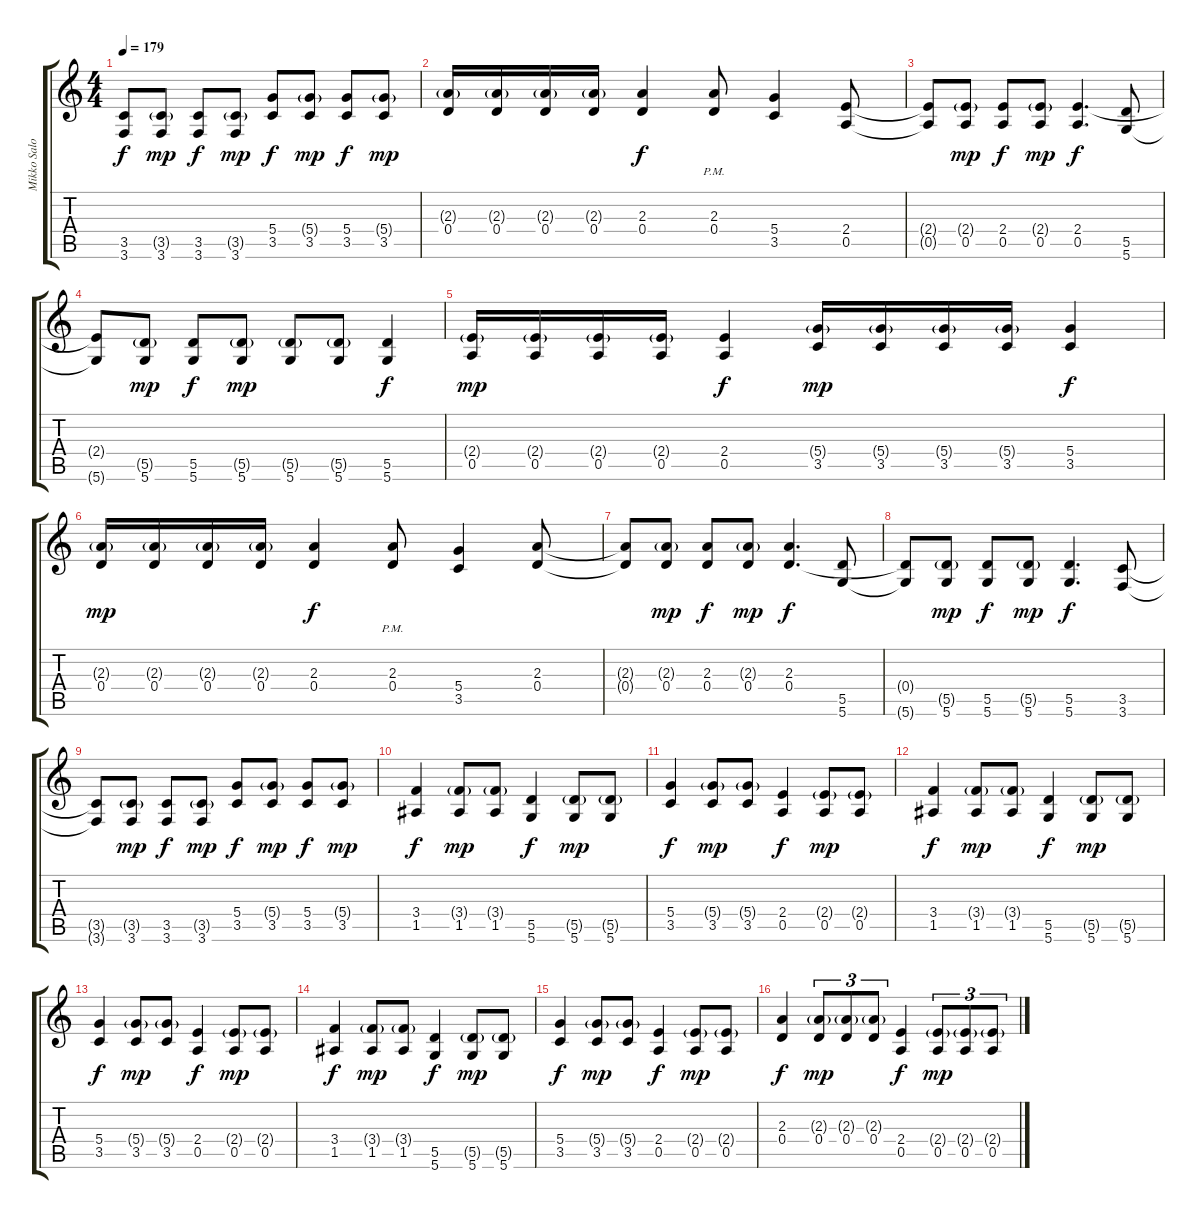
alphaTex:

\track ("Mikko Salovaara (Harmony Guitar)" "Mikko Salo") {instrument distortionguitar}
\staff {score tabs}
\tuning (E4 B3 G3 D3 A2 D2) {hide}
\ts (4 4)
\tempo 179
\clef g2
\ks c
(3.5{t} 3.6{t}).8{dy f} (3.5{g} 3.6).8{dy mp} (3.5 3.6).8{dy f} (3.5{g} 3.6).8{dy mp} (5.4 3.5).8{dy f} (5.4{g} 3.5).8{dy mp} (5.4 3.5).8{dy f} (5.4{g} 3.5).8{dy mp} |
(2.3{g} 0.4).16 (2.3{g} 0.4).16 (2.3{g} 0.4).16 (2.3{g} 0.4).16 (2.3 0.4).4{dy f} (2.3{pm} 0.4{pm}).8 (5.4 3.5).4 (2.4 0.5).8 |
(2.4{t} 0.5{t}).8 (2.4{g} 0.5).8{dy mp} (2.4 0.5).8{dy f} (2.4{g} 0.5).8{dy mp} (2.4 0.5).4{d dy f} (5.5 5.6).8 |
(2.4{t} 5.6{t}).8 (5.5{g} 5.6).8{dy mp} (5.5 5.6).8{dy f} (5.5{g} 5.6).8{dy mp} (5.5{g} 5.6).8 (5.5{g} 5.6).8 (5.5 5.6).4{dy f} |
(2.4{g} 0.5).16{dy mp} (2.4{g} 0.5).16 (2.4{g} 0.5).16 (2.4{g} 0.5).16 (2.4 0.5).4{dy f} (5.4{g} 3.5).16{dy mp} (5.4{g} 3.5).16 (5.4{g} 3.5).16 (5.4{g} 3.5).16 (5.4 3.5).4{dy f} |
(2.3{g} 0.4).16{dy mp} (2.3{g} 0.4).16 (2.3{g} 0.4).16 (2.3{g} 0.4).16 (2.3 0.4).4{dy f} (2.3{pm} 0.4{pm}).8 (5.4 3.5).4 (2.3 0.4).8 |
(2.3{t} 0.4{t}).8 (2.3{g} 0.4).8{dy mp} (2.3 0.4).8{dy f} (2.3{g} 0.4).8{dy mp} (2.3 0.4).4{d dy f} (5.5 5.6).8 |
(0.4{t} 5.6{t}).8 (5.5{g} 5.6).8{dy mp} (5.5 5.6).8{dy f} (5.5{g} 5.6).8{dy mp} (5.5 5.6).4{d dy f} (3.5 3.6).8 |
(3.5{t} 3.6{t}).8 (3.5{g} 3.6).8{dy mp} (3.5 3.6).8{dy f} (3.5{g} 3.6).8{dy mp} (5.4 3.5).8{dy f} (5.4{g} 3.5).8{dy mp} (5.4 3.5).8{dy f} (5.4{g} 3.5).8{dy mp} |
(3.4 1.5).4{dy f} (3.4{g} 1.5).8{dy mp} (3.4{g} 1.5).8 (5.5 5.6).4{dy f} (5.5{g} 5.6).8{dy mp} (5.5{g} 5.6).8 |
(5.4 3.5).4{dy f} (5.4{g} 3.5).8{dy mp} (5.4{g} 3.5).8 (2.4 0.5).4{dy f} (2.4{g} 0.5).8{dy mp} (2.4{g} 0.5).8 |
(3.4 1.5).4{dy f} (3.4{g} 1.5).8{dy mp} (3.4{g} 1.5).8 (5.5 5.6).4{dy f} (5.5{g} 5.6).8{dy mp} (5.5{g} 5.6).8 |
(5.4 3.5).4{dy f} (5.4{g} 3.5).8{dy mp} (5.4{g} 3.5).8 (2.4 0.5).4{dy f} (2.4{g} 0.5).8{dy mp} (2.4{g} 0.5).8 |
(3.4 1.5).4{dy f} (3.4{g} 1.5).8{dy mp} (3.4{g} 1.5).8 (5.5 5.6).4{dy f} (5.5{g} 5.6).8{dy mp} (5.5{g} 5.6).8 |
(5.4 3.5).4{dy f} (5.4{g} 3.5).8{dy mp} (5.4{g} 3.5).8 (2.4 0.5).4{dy f} (2.4{g} 0.5).8{dy mp} (2.4{g} 0.5).8 |
(2.3 0.4).4{dy f} (2.3{g} 0.4).8{tu (3 2) dy mp} (2.3{g} 0.4).8{tu (3 2)} (2.3{g} 0.4).8{tu (3 2)} (2.4 0.5).4{dy f} (2.4{g} 0.5).8{tu (3 2) dy mp} (2.4{g} 0.5).8{tu (3 2)} (2.4{g} 0.5).8{tu (3 2)}
